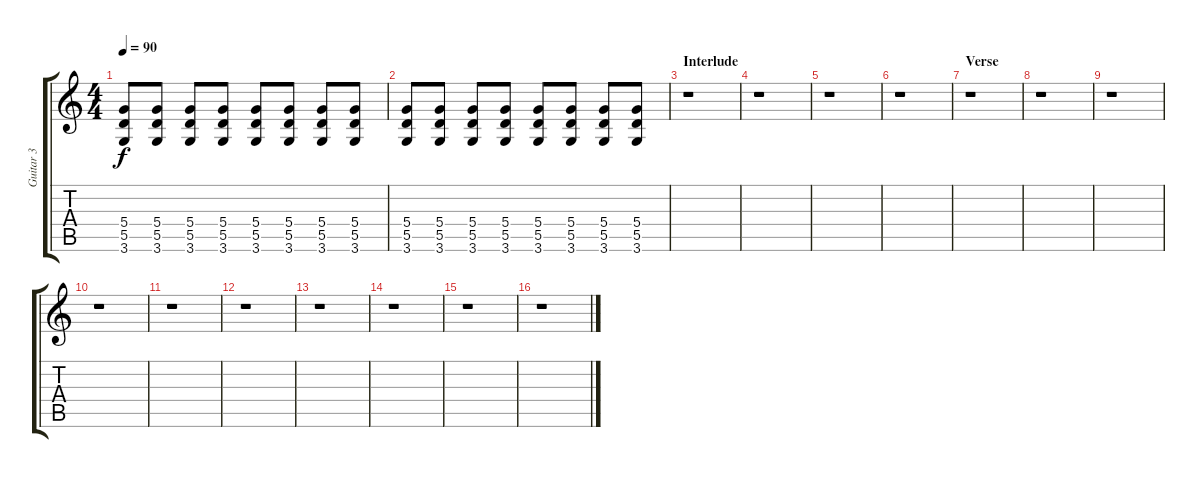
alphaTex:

\track ("Guitar 3" "Guitar 3") {instrument distortionguitar}
\staff {score tabs}
\tuning (E4 B3 G3 D3 A2 E2) {hide}
\ts (4 4)
\tempo 90
\clef g2
\ks c
(5.4 5.5 3.6).8{dy f} (5.4 5.5 3.6).8 (5.4 5.5 3.6).8 (5.4 5.5 3.6).8 (5.4 5.5 3.6).8 (5.4 5.5 3.6).8 (5.4 5.5 3.6).8 (5.4 5.5 3.6).8 |
(5.4 5.5 3.6).8 (5.4 5.5 3.6).8 (5.4 5.5 3.6).8 (5.4 5.5 3.6).8 (5.4 5.5 3.6).8 (5.4 5.5 3.6).8 (5.4 5.5 3.6).8 (5.4 5.5 3.6).8 |
\section ("" "Interlude")
r.1 |
r.1 |
r.1 |
r.1 |
\section ("" "Verse")
r.1 |
r.1 |
r.1 |
r.1 |
r.1 |
r.1 |
r.1 |
r.1 |
r.1 |
r.1
